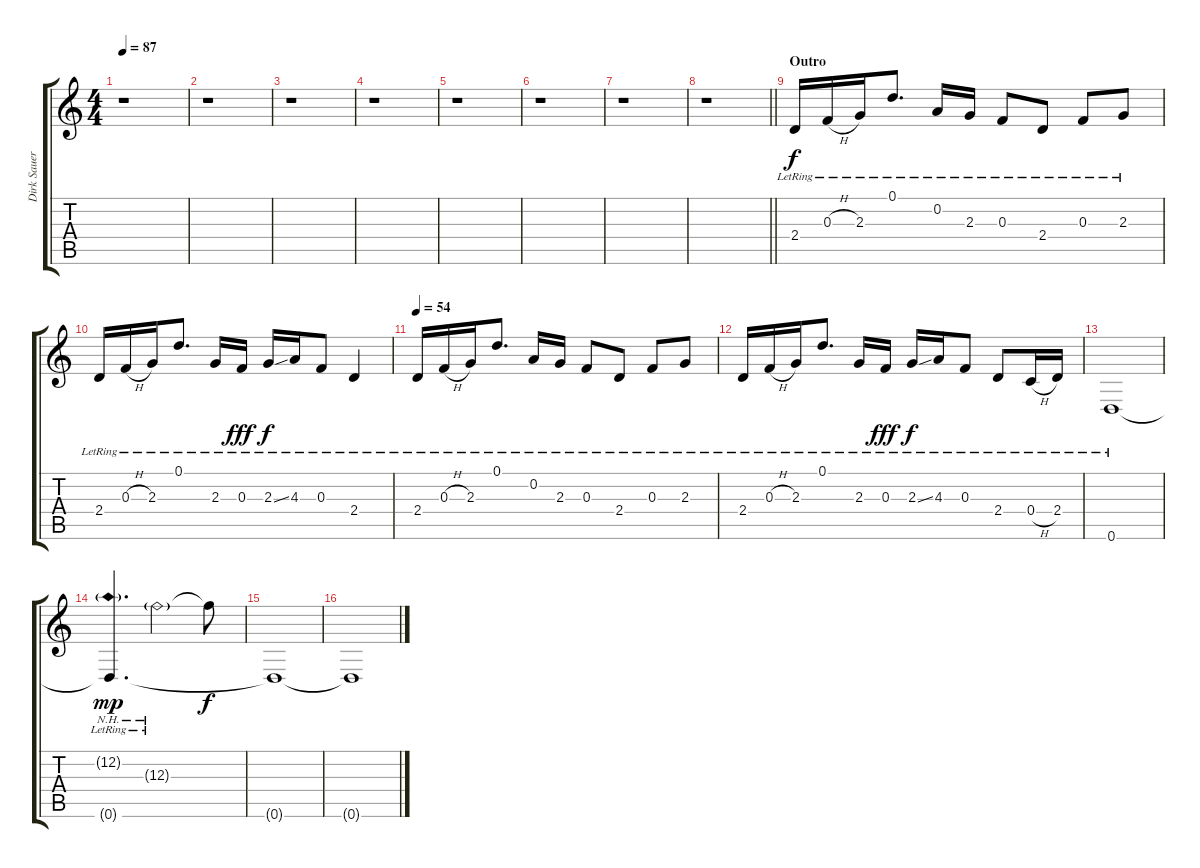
\track ("Dirk Sauer - Clean guitar" "Dirk Sauer") {instrument electricguitarclean}
\staff {score tabs}
\tuning (D4 A3 F3 C3 G2 D2) {hide}
\ts (4 4)
\tempo 87
\clef g2
\ks c
r.1{dy f} |
r.1 |
r.1 |
r.1 |
r.1 |
r.1 |
r.1 |
\barLineRight lightlight
r.1 |
\section ("" "Outro")
2.4{lr}.16 0.3{h lr}.16 2.3{lr}.16 0.1{lr}.8{d} 0.2{lr}.16 2.3{lr}.16 0.3{lr}.8 2.4{lr}.8 0.3{lr}.8 2.3{lr}.8 |
2.4{lr}.16 0.3{h lr}.16 2.3{lr}.16 0.1{lr}.8{d} 2.3{lr}.16 0.3{lr}.16{dy fff} 2.3{ss lr}.16{dy f} 4.3{lr}.16 0.3{lr}.8 2.4{lr}.4 |
\tempo 54
2.4{lr}.16 0.3{h lr}.16 2.3{lr}.16 0.1{lr}.8{d} 0.2{lr}.16 2.3{lr}.16 0.3{lr}.8 2.4{lr}.8 0.3{lr}.8 2.3{lr}.8 |
2.4{lr}.16 0.3{h lr}.16 2.3{lr}.16 0.1{lr}.8{d} 2.3{lr}.16 0.3{lr}.16{dy fff} 2.3{ss lr}.16{dy f} 4.3{lr}.16 0.3{lr}.8 2.4{lr}.8 0.4{h lr}.16 2.4{lr}.16 |
0.6{lr}.1 |
(12.2{nh g lr} 0.6{t}).4{d dy mp} 12.3{nh g lr}.2 12.3{t}.8{dy f} |
0.6{t}.1 |
0.6{t}.1
